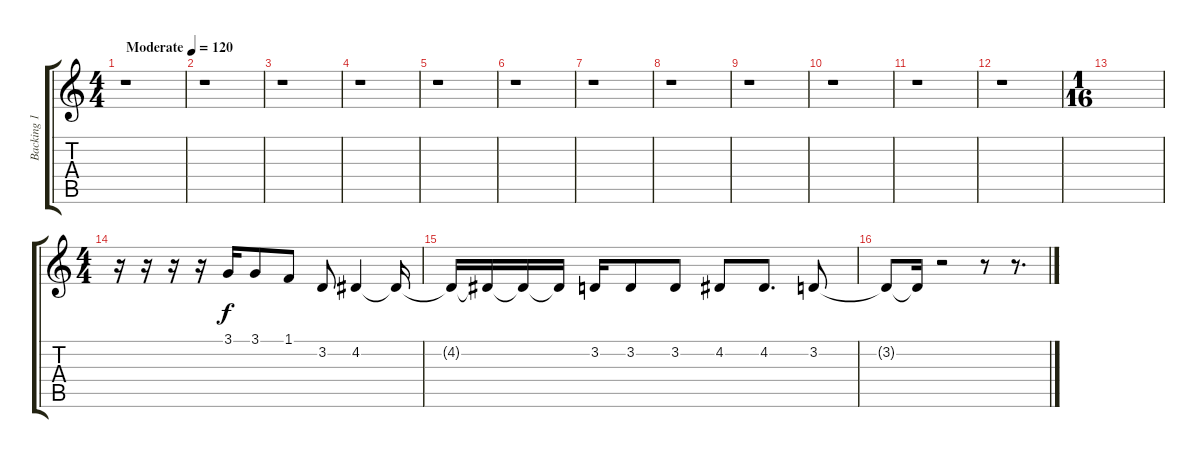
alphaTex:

\track ("Backing 1" "Backing 1") {instrument altosax}
\staff {score tabs}
\tuning (E4 B3 G3 D3 A2 E2) {hide}
\ts (4 4)
\tempo (120 "Moderate")
\clef g2
\ks c
r.1{dy f instrument altosax} |
r.1 |
r.1 |
r.1 |
r.1 |
r.1 |
r.1 |
r.1 |
r.1 |
r.1 |
r.1 |
r.1 |
\ts (1 16)
|
\ts (4 4)
r.16 r.16 r.16 r.16 3.1.16 3.1.8 1.1.8 3.2.8 4.2.4 4.2{t}.16 |
4.2{t}.16 4.2{t}.16 4.2{t}.16 4.2{t}.16 3.2.16 3.2.8 3.2.8 4.2.8 4.2.8{d} 3.2.8 |
3.2{t}.8 3.2{t}.16 r.2 r.8 r.8{d}
